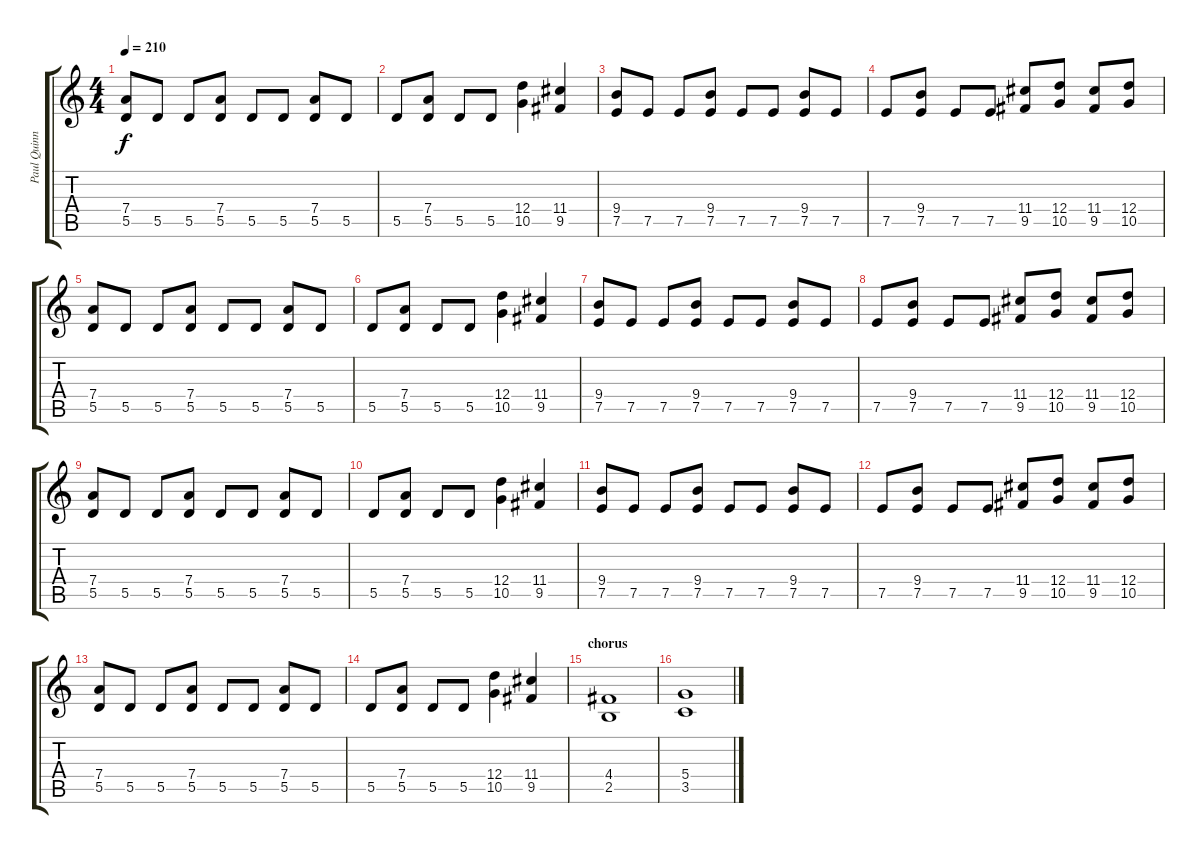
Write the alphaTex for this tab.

\track ("Paul Quinn" "Paul Quinn") {instrument distortionguitar}
\staff {score tabs}
\tuning (E4 B3 G3 D3 A2 E2) {hide}
\ts (4 4)
\tempo 210
\clef g2
\ks c
(7.4 5.5).8{dy f} 5.5.8 5.5.8 (7.4 5.5).8 5.5.8 5.5.8 (7.4 5.5).8 5.5.8 |
5.5.8 (7.4 5.5).8 5.5.8 5.5.8 (12.4 10.5).4 (11.4 9.5).4 |
(9.4 7.5).8 7.5.8 7.5.8 (9.4 7.5).8 7.5.8 7.5.8 (9.4 7.5).8 7.5.8 |
7.5.8 (9.4 7.5).8 7.5.8 7.5.8 (11.4 9.5).8 (12.4 10.5).8 (11.4 9.5).8 (12.4 10.5).8 |
(7.4 5.5).8 5.5.8 5.5.8 (7.4 5.5).8 5.5.8 5.5.8 (7.4 5.5).8 5.5.8 |
5.5.8 (7.4 5.5).8 5.5.8 5.5.8 (12.4 10.5).4 (11.4 9.5).4 |
(9.4 7.5).8 7.5.8 7.5.8 (9.4 7.5).8 7.5.8 7.5.8 (9.4 7.5).8 7.5.8 |
7.5.8 (9.4 7.5).8 7.5.8 7.5.8 (11.4 9.5).8 (12.4 10.5).8 (11.4 9.5).8 (12.4 10.5).8 |
(7.4 5.5).8 5.5.8 5.5.8 (7.4 5.5).8 5.5.8 5.5.8 (7.4 5.5).8 5.5.8 |
5.5.8 (7.4 5.5).8 5.5.8 5.5.8 (12.4 10.5).4 (11.4 9.5).4 |
(9.4 7.5).8 7.5.8 7.5.8 (9.4 7.5).8 7.5.8 7.5.8 (9.4 7.5).8 7.5.8 |
7.5.8 (9.4 7.5).8 7.5.8 7.5.8 (11.4 9.5).8 (12.4 10.5).8 (11.4 9.5).8 (12.4 10.5).8 |
(7.4 5.5).8 5.5.8 5.5.8 (7.4 5.5).8 5.5.8 5.5.8 (7.4 5.5).8 5.5.8 |
5.5.8 (7.4 5.5).8 5.5.8 5.5.8 (12.4 10.5).4 (11.4 9.5).4 |
\section ("" "chorus")
(4.4 2.5).1 |
(5.4 3.5).1
